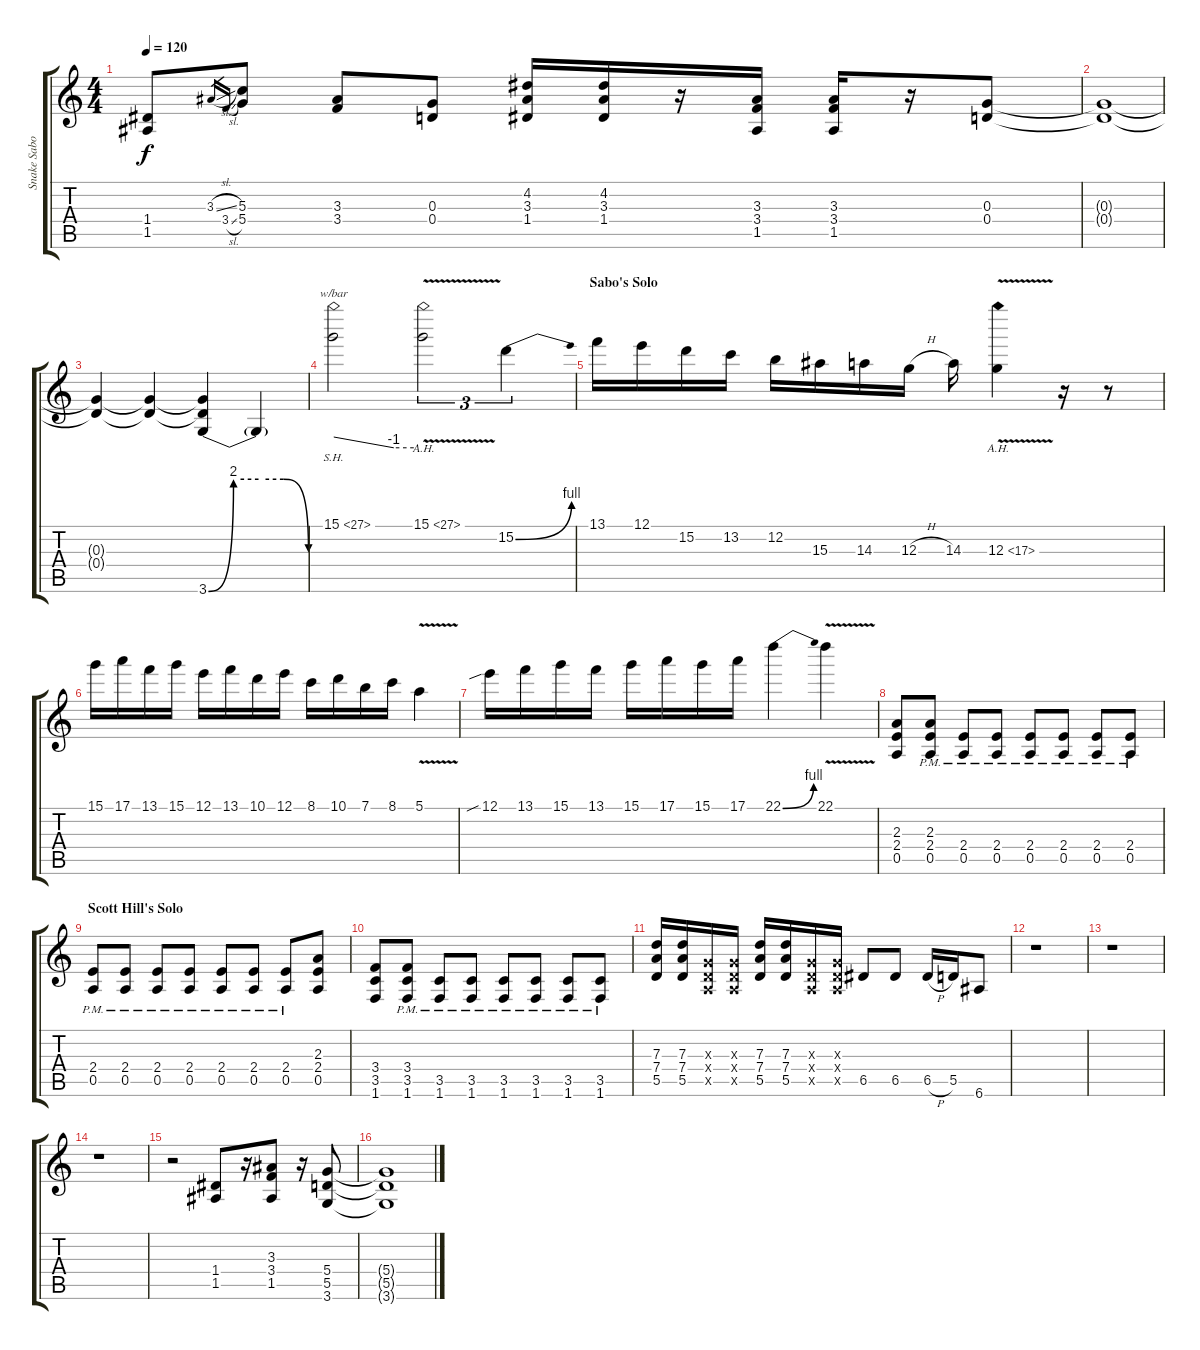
\track ("Snake Sabo" "Snake Sabo") {instrument distortionguitar}
\staff {score tabs}
\tuning (E4 B3 G3 D3 A2 E2) {hide}
\ts (4 4)
\tempo 120
\clef g2
\ks c
(1.4{t} 1.5{t}).8{dy f} 3.3{sl}.16{gr} 3.4{sl}.16{gr} (5.3 5.4).8 (3.3 3.4).8 (0.3 0.4).8 (4.2 3.3 1.4).16 (4.2 3.3 1.4).16 r.16 (3.3 3.4 1.5).16 (3.3 3.4 1.5).16 r.16 (0.3 0.4).8 |
(0.3{t} 0.4{t}).1 |
(0.3{t} 0.4{t}).4 (0.3{t} 0.4{t}).4 (0.3{t} 0.4{t} 3.6{be (custom 0 0 15 8 30 8 45 8 60 0)}).4 3.6{t}.4 |
\section ("" "")
15.1{sh 12}.2{tbe (custom default 0 0 45 -4 60 -4)} 15.1{ah 12 v}.2{tu (3 2)} 15.2{be (bend 0 0 60 4)}.4{tu (3 2)} |
\section ("" "Sabo's Solo")
13.1.16 12.1.16 15.2.16 13.2.16 12.2.16 15.3.16 14.3.16 12.3{h}.16 14.3.16 12.3{ah 5 v}.4 r.16 r.8 |
15.1.16 17.1.16 13.1.16 15.1.16 12.1.16 13.1.16 10.1.16 12.1.16 8.1.16 10.1.16 7.1.16 8.1.16 5.1{v}.4 |
12.1{sib}.16 13.1.16 15.1.16 13.1.16 15.1.16 17.1.16 15.1.16 17.1.16 22.1{be (bend 0 0 60 4)}.4 22.1{v}.4 |
(2.3 2.4 0.5).8 (2.3{pm} 2.4{pm} 0.5{pm}).8 (2.4{pm} 0.5{pm}).8 (2.4{pm} 0.5{pm}).8 (2.4{pm} 0.5{pm}).8 (2.4{pm} 0.5{pm}).8 (2.4{pm} 0.5{pm}).8 (2.4{pm} 0.5{pm}).8 |
\section ("" "Scott Hill's Solo")
(2.4{pm} 0.5{pm}).8 (2.4{pm} 0.5{pm}).8 (2.4{pm} 0.5{pm}).8 (2.4{pm} 0.5{pm}).8 (2.4{pm} 0.5{pm}).8 (2.4{pm} 0.5{pm}).8 (2.4{pm} 0.5{pm}).8 (2.3 2.4 0.5).8 |
(3.4 3.5 1.6).8 (3.4{pm} 3.5{pm} 1.6{pm}).8 (3.5{pm} 1.6{pm}).8 (3.5{pm} 1.6{pm}).8 (3.5{pm} 1.6{pm}).8 (3.5{pm} 1.6{pm}).8 (3.5{pm} 1.6{pm}).8 (3.5{pm} 1.6{pm}).8 |
(7.3 7.4 5.5).16 (7.3 7.4 5.5).16 (0.3{x} 0.4{x} 0.5{x}).16 (0.3{x} 0.4{x} 0.5{x}).16 (7.3 7.4 5.5).16 (7.3 7.4 5.5).16 (0.3{x} 0.4{x} 0.5{x}).16 (0.3{x} 0.4{x} 0.5{x}).16 6.5.8 6.5.8 6.5{h}.16 5.5.16 6.6.8 |
r.1 |
r.1 |
r.1 |
r.2 (1.4 1.5).8 r.16 (3.3 3.4 1.5).8 r.16 (5.4 5.5 3.6).8 |
(5.4{t} 5.5{t} 3.6{t}).1
